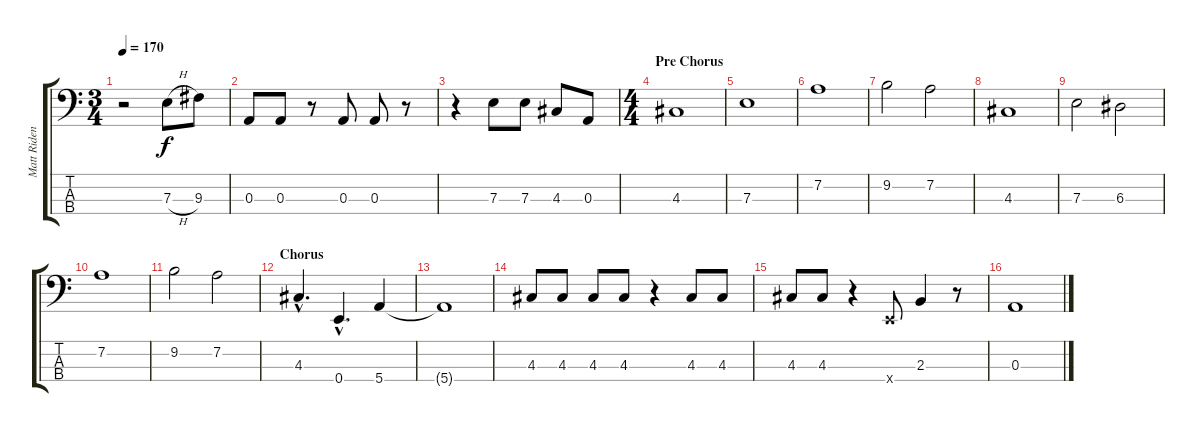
\track ("Matt Ridenour (Bass)" "Matt Riden") {instrument electricbassfinger}
\staff {score tabs}
\tuning (G2 D2 A1 E1) {hide}
\ts (3 4)
\tempo 170
\clef f4
\ks c
r.2{dy f} 7.3{h}.8 9.3.8 |
0.3.8 0.3.8 r.8 0.3.8 0.3.8 r.8 |
r.4 7.3.8 7.3.8 4.3.8 0.3.8 |
\ts (4 4)
\section ("" "Pre Chorus")
4.3.1 |
7.3.1 |
7.2.1 |
9.2.2 7.2.2 |
4.3.1 |
7.3.2 6.3.2 |
7.2.1 |
9.2.2 7.2.2 |
\section ("" "Chorus")
4.3{hac}.4{d} 0.4{hac}.4{d} 5.4.4 |
5.4{t}.1 |
4.3.8 4.3.8 4.3.8 4.3.8 r.4 4.3.8 4.3.8 |
4.3.8 4.3.8 r.4 0.4{x}.8 2.3.4 r.8 |
0.3.1
